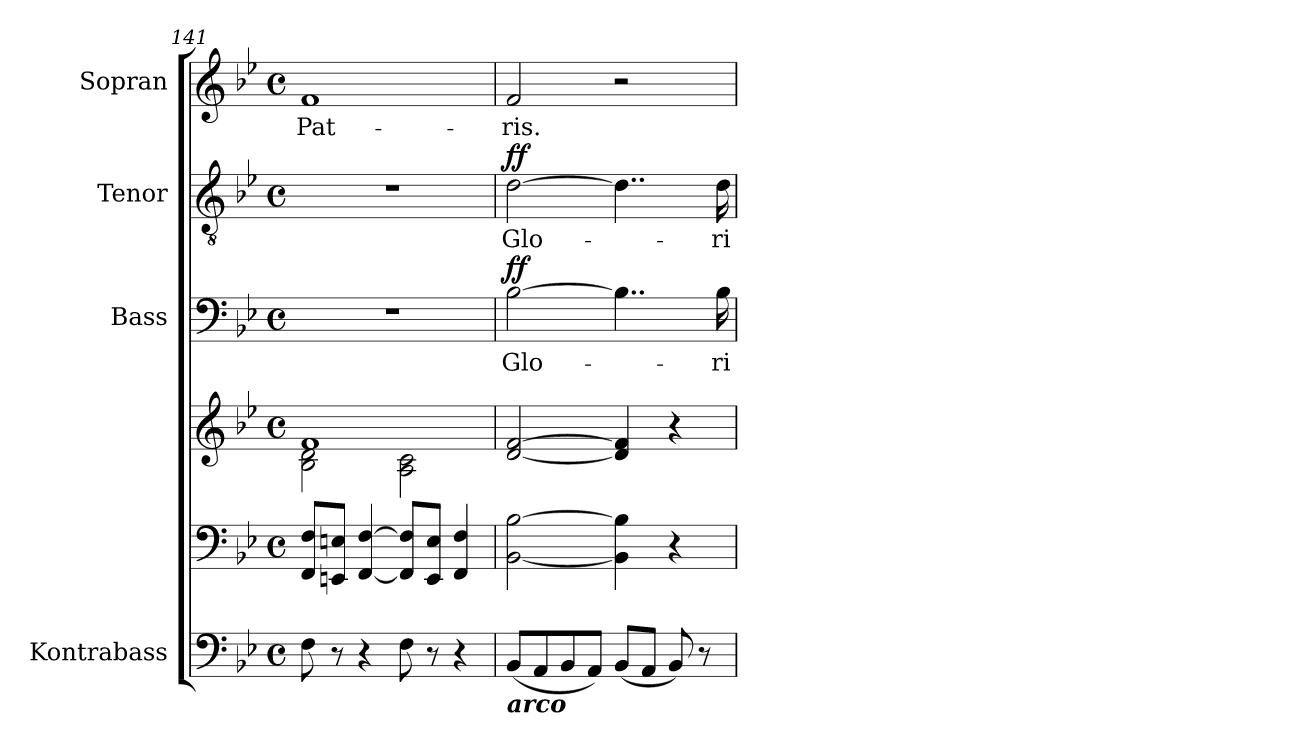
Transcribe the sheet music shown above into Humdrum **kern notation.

**kern	**kern	**kern	**kern	**text	**dynam	**kern	**text	**dynam	**kern	**text
*part5	*part4	*part4	*part3	*part3	*part3	*part2	*part2	*part2	*part1	*part1
*staff6	*staff5	*staff4	*staff3	*staff3	*staff3	*staff2	*staff2	*staff2	*staff1	*staff1
*I"Kontrabass	*	*	*I"Bass	*	*	*I"Tenor	*	*	*I"Sopran	*
*I'Kb.	*	*	*I'B.	*	*	*I'T.	*	*	*I'S.	*
!!LO:PB:g=z
*clefF4	*clefF4	*clefG2	*clefF4	*	*	*clefGv2	*	*	*clefG2	*
*ITrd7c12	*	*	*	*	*	*	*	*	*	*
*k[b-e-]	*k[b-e-]	*k[b-e-]	*k[b-e-]	*	*	*k[b-e-]	*	*	*k[b-e-]	*
*B-:	*B-:	*B-:	*B-:	*	*	*B-:	*	*	*B-:	*
*M4/4	*M4/4	*M4/4	*M4/4	*	*	*M4/4	*	*	*M4/4	*
*met(c)	*met(c)	*met(c)	*met(c)	*	*	*met(c)	*	*	*met(c)	*
=141	=141	=141	=141	=141	=141	=141	=141	=141	=141	=141
*	*	*^	*	*	*	*	*	*	*	*
!	!	!	!	!	!	!	!	!	!	!	!LO:LY:b
8FF\	8FF/ 8F/L	1f	2B-\ 2d\	1r	.	.	1r	.	.	1f	Pat-
8r	8EEn/ 8En/J	.	.	.	.	.	.	.	.	.	.
4r	[4FF/ [4F/	.	.	.	.	.	.	.	.	.	.
8FF\	8FF/] 8F/]L	.	2A\ 2c\	.	.	.	.	.	.	.	.
8r	8EE/ 8E/J	.	.	.	.	.	.	.	.	.	.
4r	4FF/ 4F/	.	.	.	.	.	.	.	.	.	.
*	*	*v	*v	*	*	*	*	*	*	*	*
=142	=142	=142	=142	=142	=142	=142	=142	=142	=142	=142
!LO:TX:b:Bi:t=arco	!	!	!	!	!	!	!	!	!	!
!	!	!	!	!LO:LY:b	!LO:DY:a	!	!LO:LY:b	!LO:DY:a	!	!LO:LY:b
(<8BBB-/L	[2BB-\ [2B-\	[2d/ [2f/	[2B-\	Glo-	ff	[2d\	Glo-	ff	2f/	-ris.
8AAA/	.	.	.	.	.	.	.	.	.	.
8BBB-/	.	.	.	.	.	.	.	.	.	.
8AAA/J)	.	.	.	.	.	.	.	.	.	.
(<8BBB-/L	4BB-\] 4B-\]	4d/] 4f/]	4..B-\]	.	.	4..d\]	.	.	2r	.
8AAA/J	.	.	.	.	.	.	.	.	.	.
8BBB-/)	4r	4r	.	.	.	.	.	.	.	.
8r	.	.	.	.	.	.	.	.	.	.
!	!	!	!	!LO:LY:b	!	!	!LO:LY:b	!	!	!
.	.	.	16B-\	-ri-	.	16d\	-ri-	.	.	.
=	=	=	=	=	=	=	=	=	=	=
*-	*-	*-	*-	*-	*-	*-	*-	*-	*-	*-
